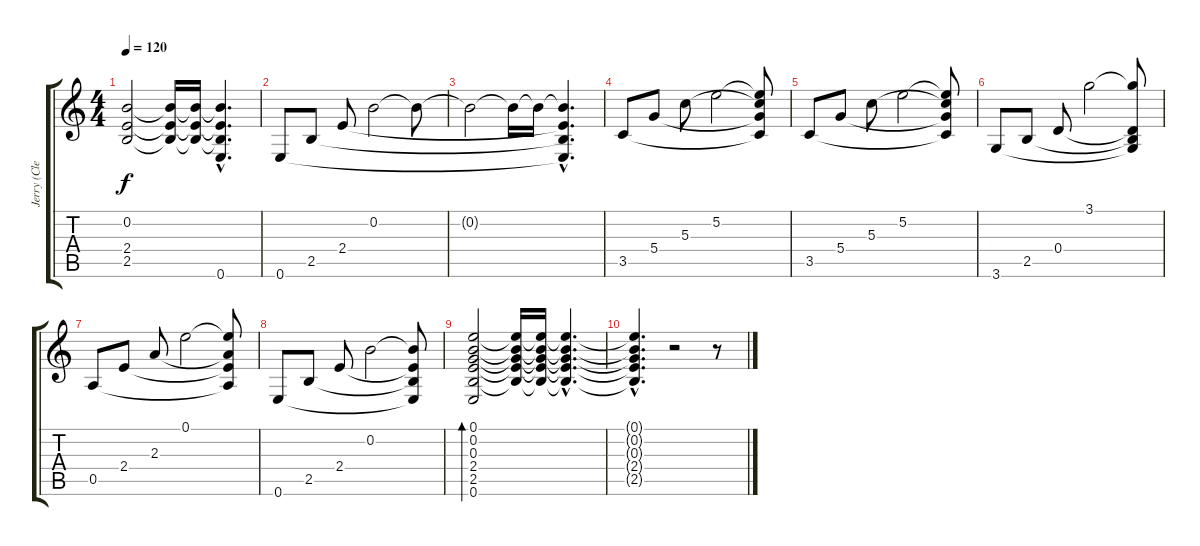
\track ("Jerry (Clean)" "Jerry (Cle") {instrument acousticguitarsteel}
\staff {score tabs}
\tuning (E4 B3 G3 D3 A2 E2) {hide}
\ts (4 4)
\tempo 120
\clef g2
\ks c
(0.2{t} 2.4{t} 2.5{t}).2{dy f balance 8} (0.2{t} 2.4{t} 2.5{t}).16 (0.2{t} 2.4{t} 2.5{t}).16 (0.2{hac t} 2.4{hac t} 2.5{hac t} 0.6{hac t}).4{d} |
0.6.8{balance 8} 2.5.8 2.4.8 0.2.2 0.2{t}.8 |
0.2{t}.2{balance 8} 0.2{t}.16 0.2{t}.16 (0.2{hac t} 2.4{hac t} 2.5{hac t} 0.6{hac t}).4{d} |
3.5.8{balance 8} 5.4.8 5.3.8 5.2.2 (5.2{t} 5.3{t} 5.4{t} 3.5{t}).8 |
3.5.8{balance 8} 5.4.8 5.3.8 5.2.2 (5.2{t} 5.3{t} 5.4{t} 3.5{t}).8 |
3.6.8{balance 8} 2.5.8 0.4.8 3.1.2 (3.1{t} 0.4{t} 2.5{t} 3.6{t}).8 |
0.5.8{balance 8} 2.4.8 2.3.8 0.1.2 (0.1{t} 2.3{t} 2.4{t} 0.5{t}).8 |
0.6.8{balance 8} 2.5.8 2.4.8 0.2.2 (0.2{t} 2.4{t} 2.5{t} 0.6{t}).8 |
(0.1 0.2 0.3 2.4 2.5 0.6).2{bd 240 balance 8} (0.1{t} 0.2{t} 0.3{t} 2.4{t} 2.5{t}).16 (0.1{t} 0.2{t} 0.3{t} 2.4{t} 2.5{t}).16 (0.1{hac t} 0.2{hac t} 0.3{hac t} 2.4{hac t} 2.5{hac t}).4{d} |
(0.1{hac t} 0.2{hac t} 0.3{hac t} 2.4{hac t} 2.5{hac t}).4{d} r.2 r.8
